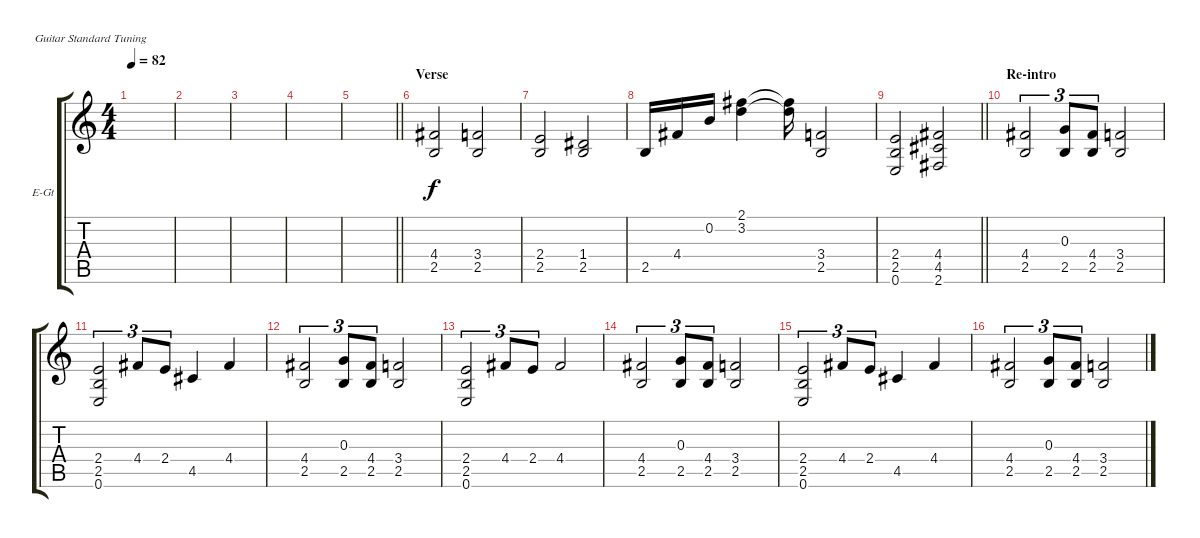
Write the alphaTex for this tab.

\bracketExtendMode groupsimilarinstruments
\firstSystemTrackNameOrientation horizontal
\otherSystemsTrackNameOrientation horizontal
\track ("Holstinin" "E-Gt") {instrument distortionguitar}
\staff {score tabs}
\tuning (E4 B3 G3 D3 A2 E2)
\ts (4 4)
\tempo 82
\clef g2
\ks c
|
|
|
|
\barLineRight lightlight
|
\section ("" "Verse")
(4.4 2.5).2 (3.4 2.5).2 |
(2.4 2.5).2 (1.4 2.5).2 |
2.5.16 4.4.16 0.2.16 (2.1 3.2).4 (2.1{t} 3.2{t}).16 (3.4 2.5).2 |
\barLineRight lightlight
(2.4 2.5 0.6).2 (4.4 4.5 2.6).2 |
\section ("" "Re-intro")
(4.4 2.5).2{tu (3 2)} (0.3 2.5).8{tu (3 2)} (4.4 2.5).8{tu (3 2)} (3.4 2.5).2 |
(2.4 2.5 0.6).2{tu (3 2)} 4.4.8{tu (3 2)} 2.4.8{tu (3 2)} 4.5.4 4.4.4 |
(4.4 2.5).2{tu (3 2)} (0.3 2.5).8{tu (3 2)} (4.4 2.5).8{tu (3 2)} (3.4 2.5).2 |
(2.4 2.5 0.6).2{tu (3 2)} 4.4.8{tu (3 2)} 2.4.8{tu (3 2)} 4.4.2 |
(4.4 2.5).2{tu (3 2)} (0.3 2.5).8{tu (3 2)} (4.4 2.5).8{tu (3 2)} (3.4 2.5).2 |
(2.4 2.5 0.6).2{tu (3 2)} 4.4.8{tu (3 2)} 2.4.8{tu (3 2)} 4.5.4 4.4.4 |
(4.4 2.5).2{tu (3 2)} (0.3 2.5).8{tu (3 2)} (4.4 2.5).8{tu (3 2)} (3.4 2.5).2
